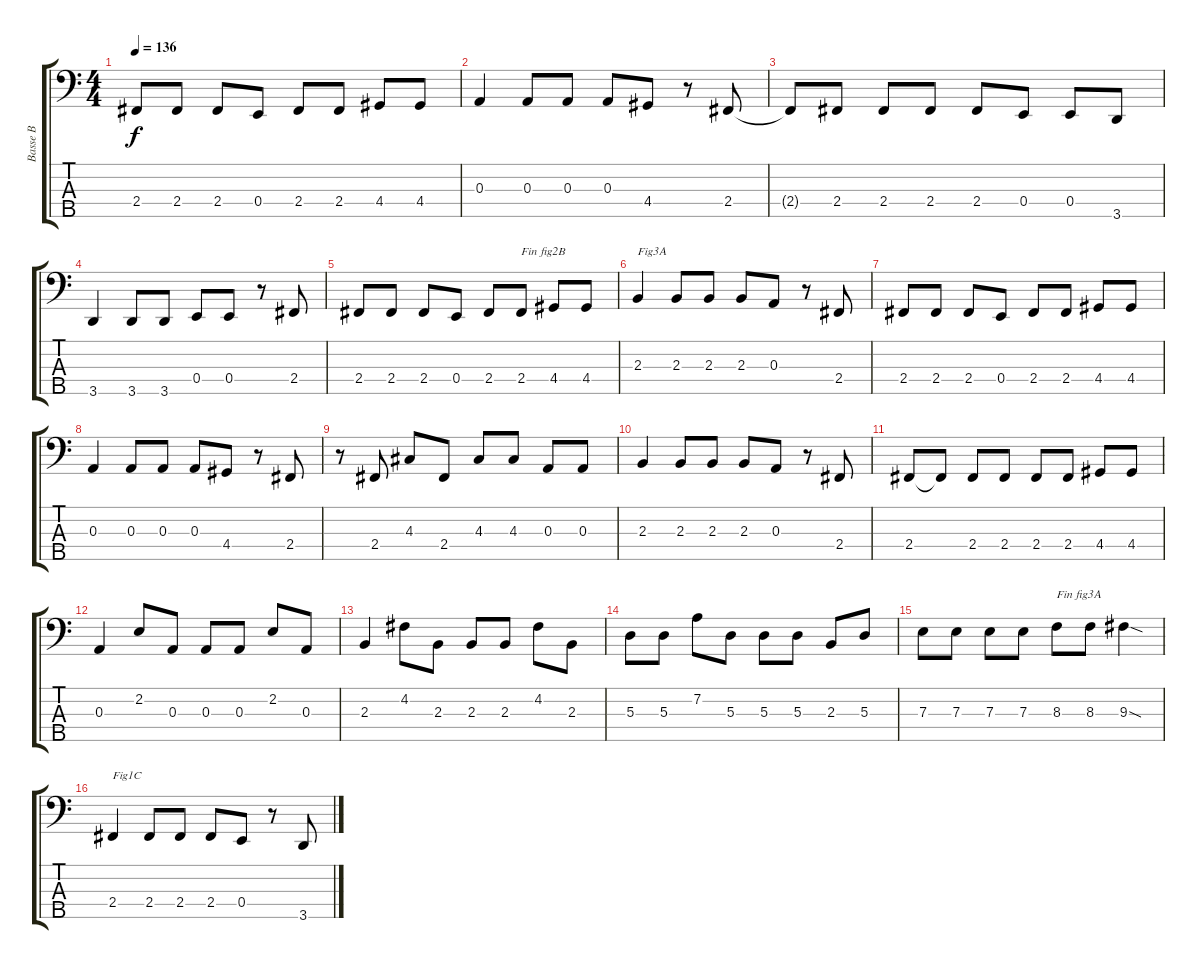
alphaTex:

\track ("Basse B" "Basse B") {instrument electricbasspick}
\staff {score tabs}
\tuning (G2 D2 A1 E1 B0) {hide}
\ts (4 4)
\tempo 136
\clef f4
\ks c
2.4{t}.8{dy f} 2.4.8 2.4.8 0.4.8 2.4.8 2.4.8 4.4.8 4.4.8 |
0.3.4 0.3.8 0.3.8 0.3.8 4.4.8 r.8 2.4.8 |
2.4{t}.8 2.4.8 2.4.8 2.4.8 2.4.8 0.4.8 0.4.8 3.5.8 |
3.5.4 3.5.8 3.5.8 0.4.8 0.4.8 r.8 2.4.8 |
2.4.8 2.4.8 2.4.8 0.4.8 2.4.8 2.4.8{txt "Fin fig2B"} 4.4.8 4.4.8 |
2.3.4{txt "Fig3A"} 2.3.8 2.3.8 2.3.8 0.3.8 r.8 2.4.8 |
2.4.8 2.4.8 2.4.8 0.4.8 2.4.8 2.4.8 4.4.8 4.4.8 |
0.3.4 0.3.8 0.3.8 0.3.8 4.4.8 r.8 2.4.8 |
r.8 2.4.8 4.3.8 2.4.8 4.3.8 4.3.8 0.3.8 0.3.8 |
2.3.4 2.3.8 2.3.8 2.3.8 0.3.8 r.8 2.4.8 |
2.4.8 2.4{t}.8 2.4.8 2.4.8 2.4.8 2.4.8 4.4.8 4.4.8 |
0.3.4 2.2.8 0.3.8 0.3.8 0.3.8 2.2.8 0.3.8 |
2.3.4 4.2.8 2.3.8 2.3.8 2.3.8 4.2.8 2.3.8 |
5.3.8 5.3.8 7.2.8 5.3.8 5.3.8 5.3.8 2.3.8 5.3.8 |
7.3.8 7.3.8 7.3.8 7.3.8 8.3.8{txt "Fin fig3A"} 8.3.8 9.3{sod}.4 |
2.4.4{txt "Fig1C"} 2.4.8 2.4.8 2.4.8 0.4.8 r.8 3.5.8
